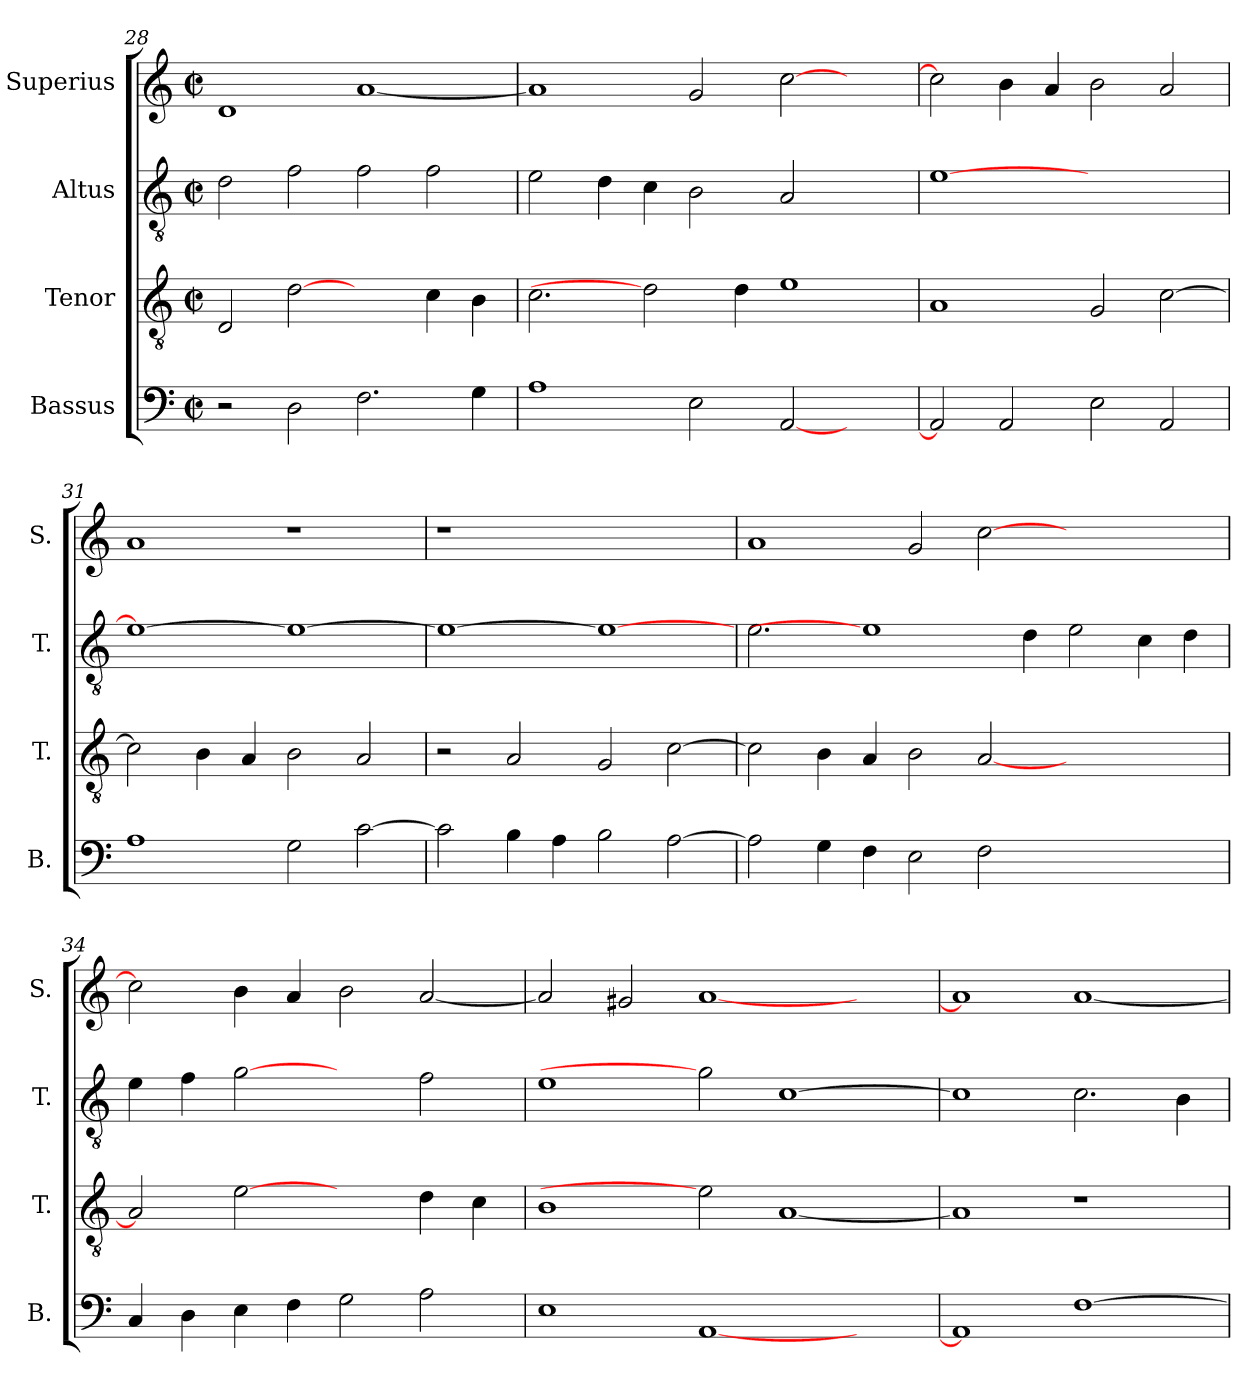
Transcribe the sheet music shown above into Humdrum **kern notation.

**kern	**kern	**kern	**kern
*part4	*part3	*part2	*part1
*staff4	*staff3	*staff2	*staff1
*I"Bassus	*I"Tenor	*I"Altus	*I"Superius
*I'B.	*I'T.	*I'T.	*I'S.
*clefF4	*clefGv2	*clefGv2	*clefG2
*	*ITrd7c12	*ITrd7c12	*
*k[]	*k[]	*k[]	*k[]
*C:	*C:	*C:	*C:
*M2/2	*M2/2	*M2/2	*M2/2
*met(c|)	*met(c|)	*met(c|)	*met(c|)
=28	=28	=28	=28
2r	2DDi/	2Di\	1di
2Di\	[2Di	2Fi\	.
2.Fi\	2ryy	2Fi\	[<1ai
.	4Ci\	2Fi\	.
4Gi\	4BBi\	.	.
=29	=29	=29	=29
1Ai	2.Ci\	2Ei\	1ai]
.	.	4Di\	.
.	2Di]	4Ci\	.
2Ei\	.	2BBi\	2gi/
.	4Di\	.	.
[<2AAi/	1Ei	2AAi/	[>2cci\
2ryy	.	2ryy	2ryy
=30	=30	=30	=30
2AAi/]	1AAi	[>1Ei	2cci\]
2AAi/	.	.	4bi\
.	.	.	4ai/
2Ei\	2GGi/	1ryy	2bi\
2AAi/	[>2Ci\	.	2ai/
!!LO:PB:g=z
=31	=31	=31	=31
1Ai	2Ci\]	1Ei_>	1ai
.	4BBi\	.	.
.	4AAi/	.	.
2Gi\	2BBi\	1Ei_	1r
[>2ci\	2AAi/	.	.
=32	=32	=32	=32
!	!	!	!LO:N:vis=1
2ci\]	2r	1Ei_>	1r
4Bi\	2AAi/	.	.
4Ai\	.	.	.
2Bi\	2GGi/	1Ei_	1ryy
[>2Ai\	[>2Ci\	.	.
=33	=33	=33	=33
2Ai\]	2Ci\]	2.Ei\	1ai
4Gi\	4BBi\	.	.
4Fi\	4AAi/	1Ei]	.
2Ei\	2BBi\	.	2gi/
2Fi\	[<2AAi/	.	[>2cci\
.	.	4Di\	.
1ryy	1ryy	2Ei\	1ryy
.	.	4Ci\	.
.	.	4Di\	.
=34	=34	=34	=34
4Ci/	2AAi/]	4Ei\	2cci\]
4Di\	.	4Fi\	.
4Ei\	[2Ei	[2Gi	4bi\
4Fi\	.	.	4ai/
2Gi\	2ryy	2ryy	2bi\
2Ai\	4Di\	2Fi\	[<2ai/
.	4Ci\	.	.
=35	=35	=35	=35
1Ei	1BBi	1Ei	2ai/]
.	.	.	2g#Xi/
[<1AAi	2Ei]	2Gi]	[<1ai
.	[<1AAi	[>1Ci	.
2ryy	.	.	2ryy
!!LO:LB:g=z
=36	=36	=36	=36
1AAi]	1AAi]	1Ci]	1ai]
[>1Fi	1r	2.Ci\	[<1ai
.	.	4BBi\	.
=	=	=	=
*-	*-	*-	*-
